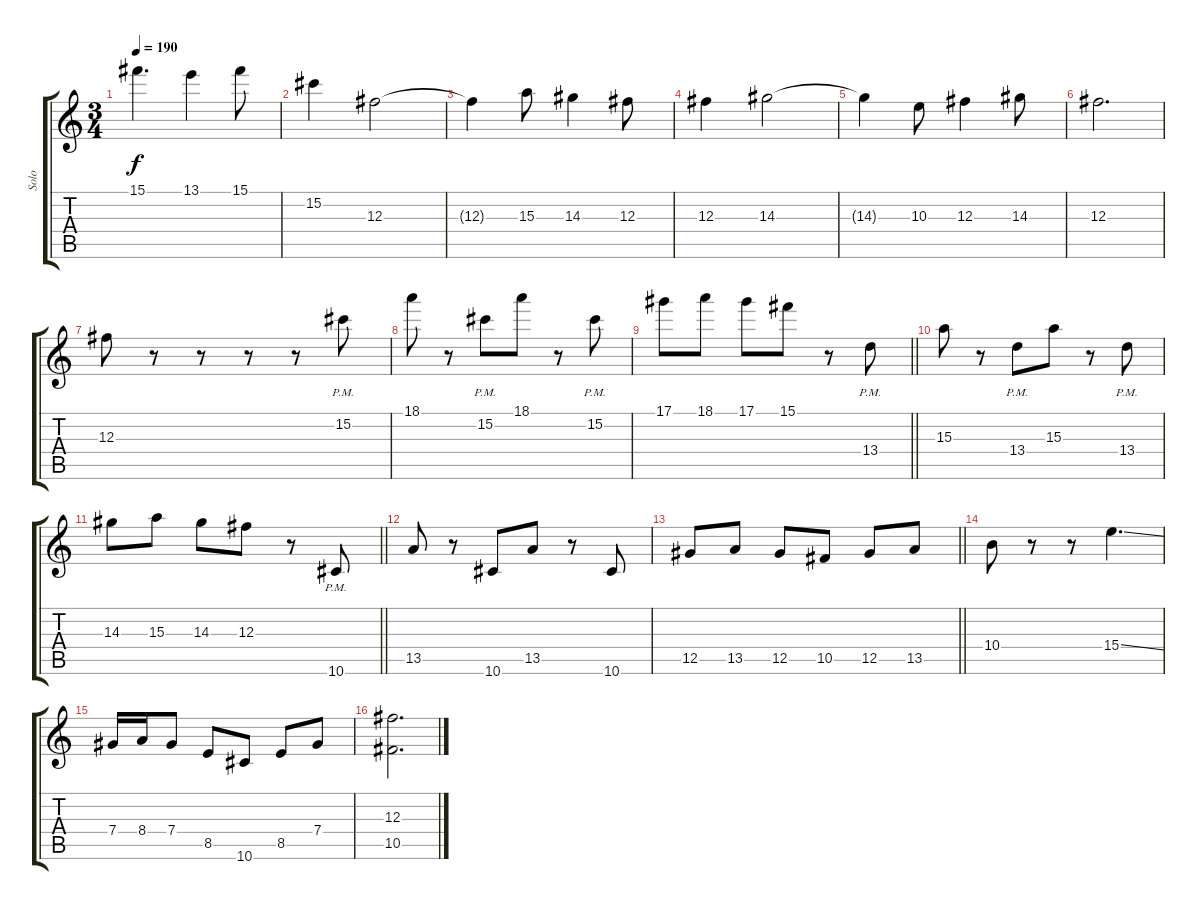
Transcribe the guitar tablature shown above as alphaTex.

\track ("Solo" "Solo") {instrument distortionguitar}
\staff {score tabs}
\tuning (Eb4 Bb3 Gb3 Db3 Ab2 Eb2) {hide}
\ts (3 4)
\tempo 190
\clef g2
\ks c
15.1{t}.4{d dy f} 13.1.4 15.1.8 |
15.2.4 12.3.2 |
12.3{t}.4 15.3.8 14.3.4 12.3.8 |
12.3.4 14.3.2 |
14.3{t}.4 10.3.8 12.3.4 14.3.8 |
12.3.2{d} |
12.3.8 r.8 r.8 r.8 r.8 15.2{pm}.8 |
18.1.8 r.8 15.2{pm}.8 18.1.8 r.8 15.2{pm}.8 |
\barLineRight lightlight
17.1.8 18.1.8 17.1.8 15.1.8 r.8 13.4{pm}.8 |
15.3.8 r.8 13.4{pm}.8 15.3.8 r.8 13.4{pm}.8 |
\barLineRight lightlight
14.3.8 15.3.8 14.3.8 12.3.8 r.8 10.6{pm}.8 |
13.5.8 r.8 10.6.8 13.5.8 r.8 10.6.8 |
\barLineRight lightlight
12.5.8 13.5.8 12.5.8 10.5.8 12.5.8 13.5.8 |
10.4.8 r.8 r.8 15.4{ss}.4{d} |
7.4.16 8.4.16 7.4.8 8.5.8 10.6.8 8.5.8 7.4.8 |
(12.3 10.5).2{d}
